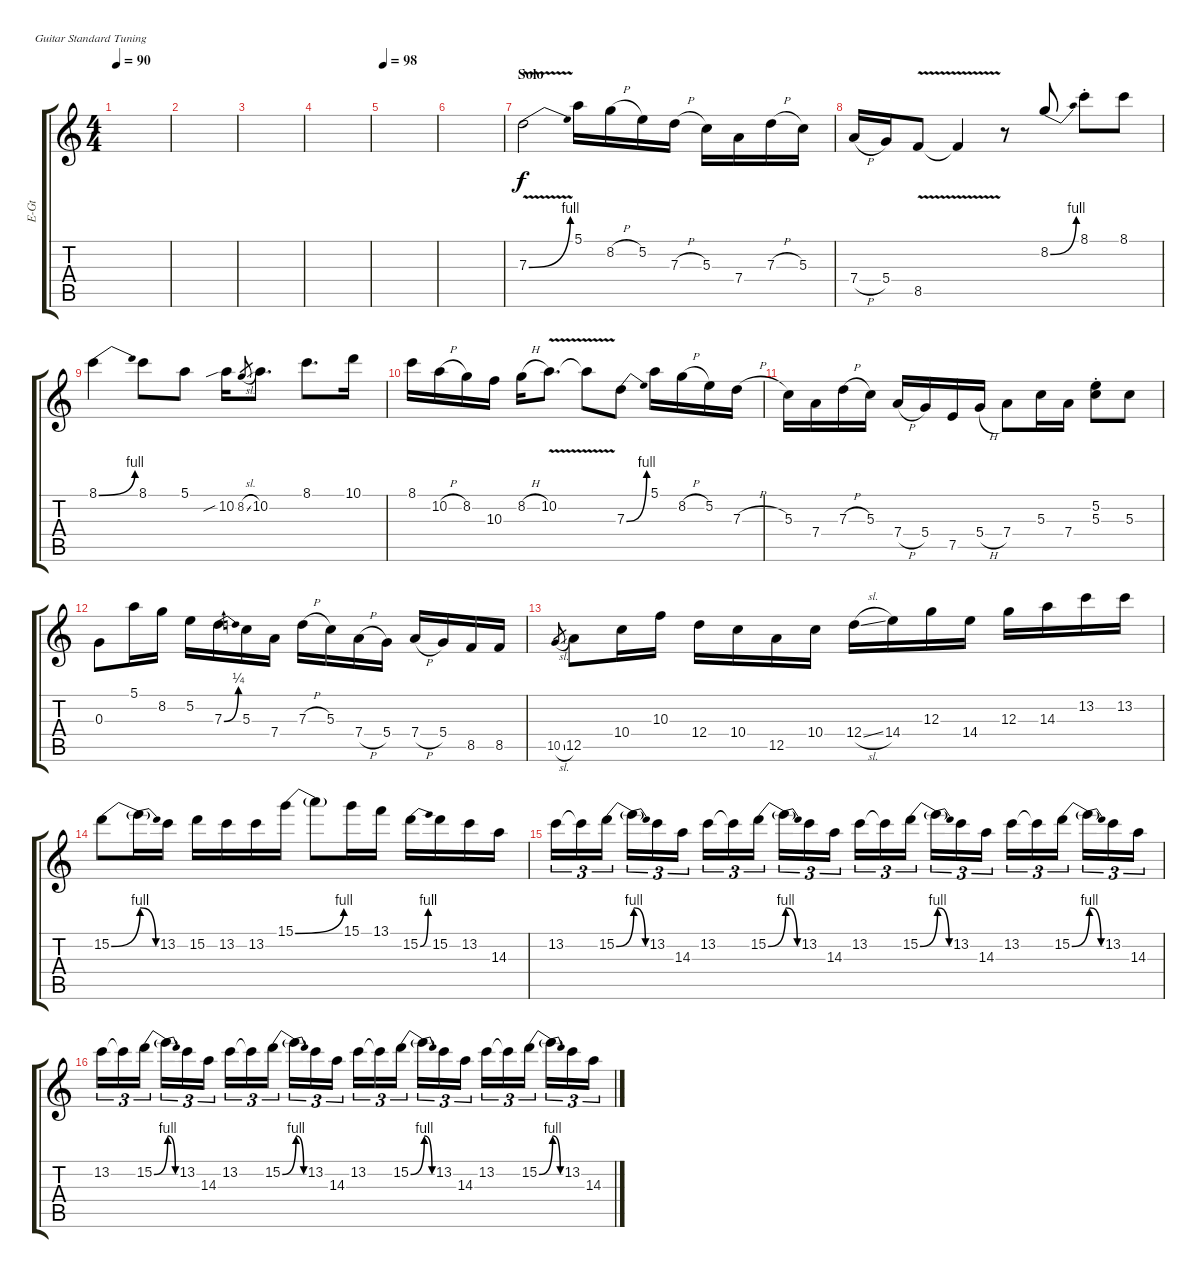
\defaultSystemsLayout 4
\bracketExtendMode groupsimilarinstruments
\otherSystemsTrackNameOrientation horizontal
\track ("Telecaster Solo (Page)" "E-Gt") {instrument distortionguitar}
\staff {score tabs}
\tuning (E4 B3 G3 D3 A2 E2)
\ts (4 4)
\tempo 90
\clef g2
\ks c
|
|
|
|
\tempo 98
|
|
\section ("" "Solo")
7.3{be (bend 0 0 15 4) v}.2{beam Down} 5.1.16{beam Down} 8.2{h}.16{beam Down} 5.2.16{beam Down} 7.3{h}.16{beam Down} 5.3.16{beam Down} 7.4.16{beam Down} 7.3{h}.16{beam Down} 5.3.16{beam Down} |
7.4{h}.16{beam Up} 5.4.16{beam Up} 8.5{v}.8{beam Up} 8.5{v t}.4{beam Up} r.8{beam Up} 8.2{be (bend 0 0 15 4)}.8{beam Down} 8.1{st}.8{beam Down} 8.1.8{beam Down} |
8.1{be (bend 0 0 15 4)}.4{beam Down} 8.1.8{beam Down} 5.1.8{beam Down} 10.2{sib}.16{beam Down} 8.2{sl}.8{gr beam Up} 10.2.8{d beam Down} 8.1.8{d beam Down} 10.1.16{beam Down} |
8.1.16{beam Down} 10.2{h}.16{beam Down} 8.2.16{beam Down} 10.3.16{beam Down} 8.2{h}.16{beam Down} 10.2{v}.8{d beam Down} 10.2{v t}.8{beam Down} 7.3{be (bend 0 0 15 4)}.8{beam Down} 5.1.16{beam Down} 8.2{h}.16{beam Down} 5.2.16{beam Down} 7.3{h}.16{beam Down} |
5.3.16{beam Down} 7.4.16{beam Down} 7.3{h}.16{beam Down} 5.3.16{beam Down} 7.4{h}.16{beam Up} 5.4.16{beam Up} 7.5.16{beam Up} 5.4{h}.16{beam Up} 7.4.8{beam Down} 5.3.16{beam Down} 7.4.16{beam Down} (5.3{st} 5.2{st}).8{beam Down} 5.3.8{beam Down} |
0.3.8{beam Down} 5.1.16{beam Down} 8.2.16{beam Down} 5.2.16{beam Down} 7.3{be (bend 0 0 15 1)}.16{beam Down} 5.3.16{beam Down} 7.4.16{beam Down} 7.3{h}.16{beam Down} 5.3.16{beam Down} 7.4{h}.16{beam Down} 5.4.16{beam Down} 7.4{h}.16{beam Up} 5.4.16{beam Up} 8.5.16{beam Up} 8.5.16{beam Up} |
10.5{sl}.8{gr beam Up} 12.5.8{beam Down} 10.4.16{beam Down} 10.3.16{beam Down} 12.4.16{beam Down} 10.4.16{beam Down} 12.5.16{beam Down} 10.4.16{beam Down} 12.4{sl}.16{beam Down} 14.4.16{beam Down} 12.3.16{beam Down} 14.4.16{beam Down} 12.3.16{beam Down} 14.3.16{beam Down} 13.2.16{beam Down} 13.2.16{beam Down} |
15.2{be (bend 0 0 15 4)}.8{beam Down} 15.2{be (release 0 4 15 0) t}.16{beam Down} 13.2.16{beam Down} 15.2.16{beam Down} 13.2.16{beam Down} 13.2.16{beam Down} 15.1{be (bend 0 0 15 4)}.16{beam Down} 15.1{t}.8{beam Down} 15.1.16{beam Down} 13.1.16{beam Down} 15.2{be (bend 0 0 15 4)}.16{beam Down} 15.2.16{beam Down} 13.2.16{beam Down} 14.3.16{beam Down} |
13.2.16{tu (3 2) beam Down} 13.2{t}.16{tu (3 2) beam Down} 15.2{be (bend 0 0 60 4)}.16{tu (3 2) beam Down} 15.2{be (release 0 4 60 0) t}.16{tu (3 2) beam Down} 13.2.16{tu (3 2) beam Down} 14.3.16{tu (3 2) beam Down} 13.2.16{tu (3 2) beam Down} 13.2{t}.16{tu (3 2) beam Down} 15.2{be (bend 0 0 60 4)}.16{tu (3 2) beam Down} 15.2{be (release 0 4 60 0) t}.16{tu (3 2) beam Down} 13.2.16{tu (3 2) beam Down} 14.3.16{tu (3 2) beam Down} 13.2.16{tu (3 2) beam Down} 13.2{t}.16{tu (3 2) beam Down} 15.2{be (bend 0 0 60 4)}.16{tu (3 2) beam Down} 15.2{be (release 0 4 60 0) t}.16{tu (3 2) beam Down} 13.2.16{tu (3 2) beam Down} 14.3.16{tu (3 2) beam Down} 13.2.16{tu (3 2) beam Down} 13.2{t}.16{tu (3 2) beam Down} 15.2{be (bend 0 0 60 4)}.16{tu (3 2) beam Down} 15.2{be (release 0 4 60 0) t}.16{tu (3 2) beam Down} 13.2.16{tu (3 2) beam Down} 14.3.16{tu (3 2) beam Down} |
13.2.16{tu (3 2) beam Down} 13.2{t}.16{tu (3 2) beam Down} 15.2{be (bend 0 0 60 4)}.16{tu (3 2) beam Down} 15.2{be (release 0 4 60 0) t}.16{tu (3 2) beam Down} 13.2.16{tu (3 2) beam Down} 14.3.16{tu (3 2) beam Down} 13.2.16{tu (3 2) beam Down} 13.2{t}.16{tu (3 2) beam Down} 15.2{be (bend 0 0 60 4)}.16{tu (3 2) beam Down} 15.2{be (release 0 4 60 0) t}.16{tu (3 2) beam Down} 13.2.16{tu (3 2) beam Down} 14.3.16{tu (3 2) beam Down} 13.2.16{tu (3 2) beam Down} 13.2{t}.16{tu (3 2) beam Down} 15.2{be (bend 0 0 60 4)}.16{tu (3 2) beam Down} 15.2{be (release 0 4 60 0) t}.16{tu (3 2) beam Down} 13.2.16{tu (3 2) beam Down} 14.3.16{tu (3 2) beam Down} 13.2.16{tu (3 2) beam Down} 13.2{t}.16{tu (3 2) beam Down} 15.2{be (bend 0 0 60 4)}.16{tu (3 2) beam Down} 15.2{be (release 0 4 60 0) t}.16{tu (3 2) beam Down} 13.2.16{tu (3 2) beam Down} 14.3.16{tu (3 2) beam Down}
